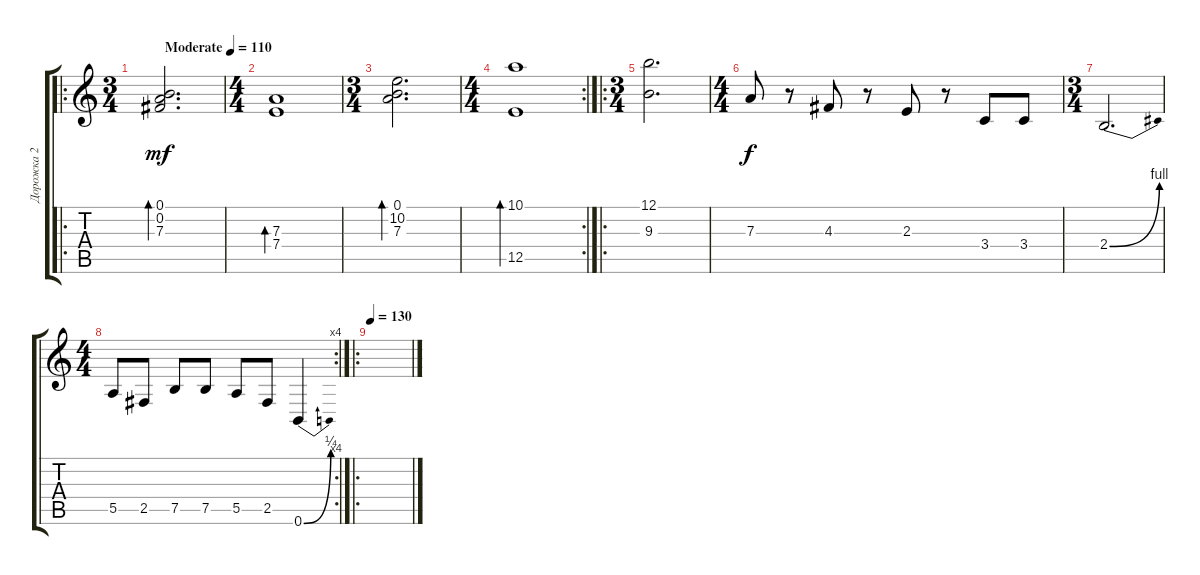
\track ("Дорожка 2" "Дорожка 2") {instrument acousticguitarsteel}
\staff {score tabs}
\tuning (B3 Gb3 D3 A2 E2 B1) {hide}
\ro
\ts (3 4)
\tempo (110 "Moderate")
\clef g2
\ks c
(0.1 0.2 7.3).2{d bd 120 dy mf instrument acousticguitarsteel} |
\ts (4 4)
(7.3 7.4).1{bd 120} |
\ts (3 4)
(0.1 10.2 7.3).2{d bd 120} |
\rc 2
\ts (4 4)
(10.1 12.5).1{bd 120} |
\ro
\ts (3 4)
(12.1 9.3).2{d} |
\ts (4 4)
7.3.8{dy f} r.8 4.3.8 r.8 2.3.8 r.8 3.4.8 3.4.8 |
\ts (3 4)
2.4{be (bend 0 0 60 4)}.2{d} |
\rc 4
\ts (4 4)
5.5.8 2.5.8 7.5.8 7.5.8 5.5.8 2.5.8 0.6{be (bend 0 0 60 1)}.4 |
\ro
\tempo 130
